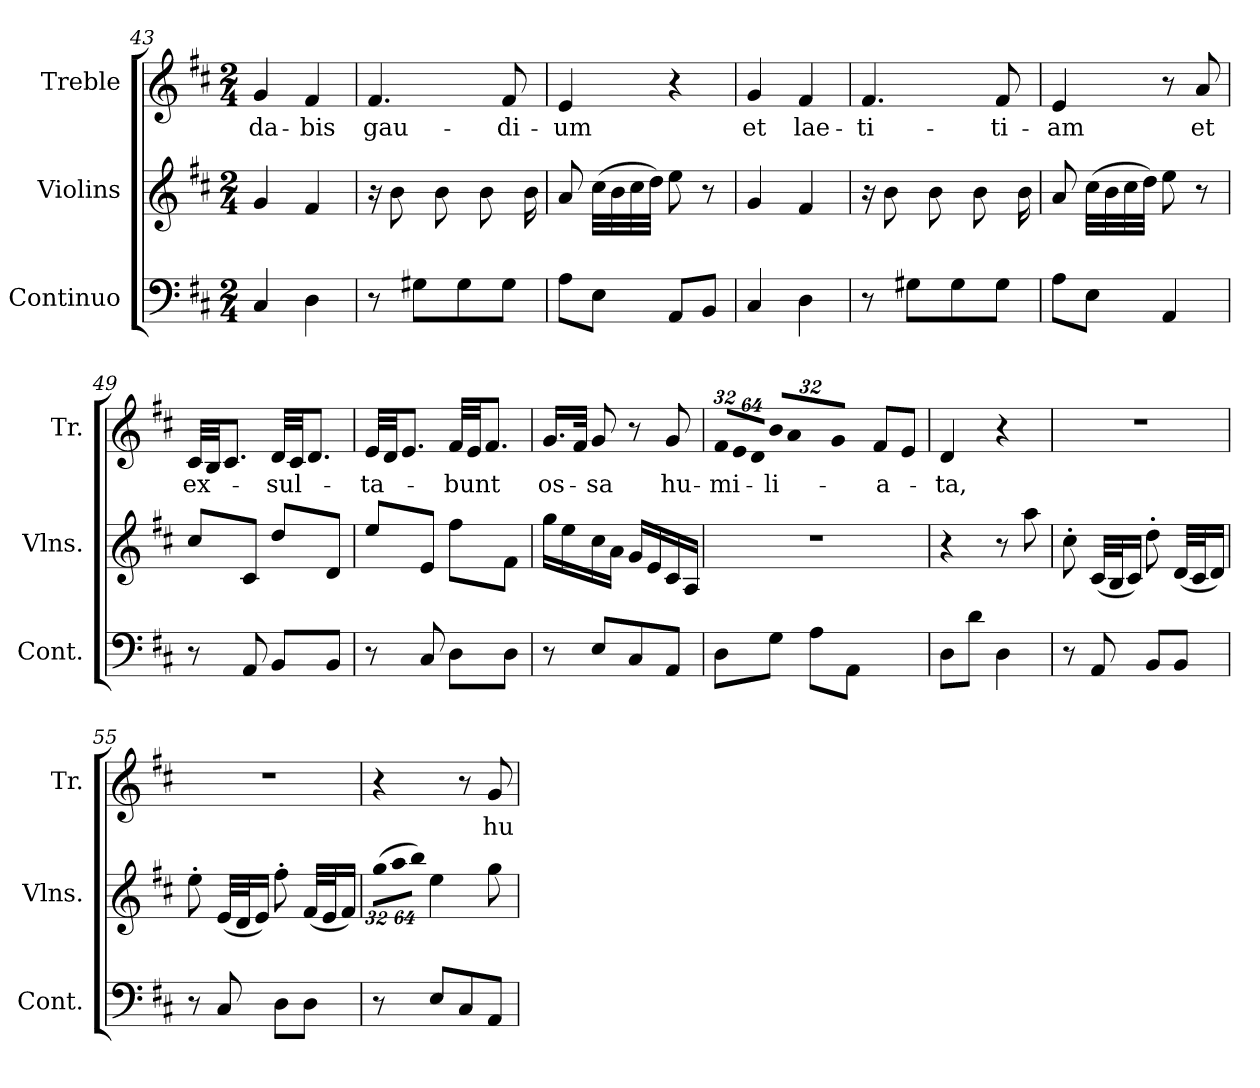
**kern	**kern	**kern	**text
*part3	*part2	*part1	*part1
*staff3	*staff2	*staff1	*staff1
*I"Continuo	*I"Violins	*I"Treble	*
*I'Cont.	*I'Vlns.	*I'Tr.	*
*clefF4	*clefG2	*clefG2	*
*k[f#c#]	*k[f#c#]	*k[f#c#]	*
*D:	*D:	*D:	*
*M2/4	*M2/4	*M2/4	*
=43	=43	=43	=43
!	!	!	!LO:LY:b:color=#000000
4C#i/	4gi/	4gi/	da-
!	!	!	!LO:LY:b:color=#000000
4Di\	4f#i/	4f#i/	-bis
=44	=44	=44	=44
!	!	!	!LO:LY:b:color=#000000
8r	16r	4.f#i/	gau-
.	8bi\	.	.
8G#Xi\L	.	.	.
.	8bi\	.	.
8G#i\	.	.	.
.	8bi\	.	.
!	!	!	!LO:LY:b:color=#000000
8G#i\J	.	8f#i/	-di-
.	16bi\	.	.
=45	=45	=45	=45
!	!	!	!LO:LY:b:color=#000000
8Ai\L	8ai/	4ei/	-um
8Ei\J	(32cc#i\LLL	.	.
.	32bi\	.	.
.	32cc#i\	.	.
.	32ddi\JJJ)	.	.
8AAi/L	8eei\	4r	.
8BBi/J	8r	.	.
=46	=46	=46	=46
!	!	!	!LO:LY:b:color=#000000
4C#i/	4gi/	4gi/	et
!	!	!	!LO:LY:b:color=#000000
4Di\	4f#i/	4f#i/	lae-
=47	=47	=47	=47
!	!	!	!LO:LY:b:color=#000000
8r	16r	4.f#i/	-ti-
.	8bi\	.	.
8G#Xi\L	.	.	.
.	8bi\	.	.
8G#i\	.	.	.
.	8bi\	.	.
!	!	!	!LO:LY:b:color=#000000
8G#i\J	.	8f#i/	-ti-
.	16bi\	.	.
=48	=48	=48	=48
!	!	!	!LO:LY:b:color=#000000
8Ai\L	8ai/	4ei/	-am
8Ei\J	(32cc#i\LLL	.	.
.	32bi\	.	.
.	32cc#i\	.	.
.	32ddi\JJJ)	.	.
4AAi/	8eei\	8r	.
!	!	!	!LO:LY:b:color=#000000
.	8r	8ai/	et
=49	=49	=49	=49
!	!	!	!LO:LY:b:color=#000000
8r	8cc#i/L	32c#i/LLL	ex-
.	.	32Bi/JJ	.
.	.	8.c#i/J	.
8AAi/	8c#i/J	.	.
!	!	!	!LO:LY:b:color=#000000
8BBi/L	8ddi/L	32di/LLL	-sul-
.	.	32c#i/JJ	.
.	.	8.di/J	.
8BBi/J	8di/J	.	.
!!LO:LB:g=z
=50	=50	=50	=50
!	!	!	!LO:LY:b:color=#000000
8r	8eei/L	32ei/LLL	-ta-
.	.	32di/JJ	.
.	.	8.ei/J	.
8C#i/	8ei/J	.	.
!	!	!	!LO:LY:b:color=#000000
8Di\L	8ff#i\L	32f#i/LLL	-bunt
.	.	32ei/JJ	.
.	.	8.f#i/J	.
8Di\J	8f#i\J	.	.
=51	=51	=51	=51
!	!	!	!LO:LY:b:color=#000000
8r	16ggi\LL	16.gi/LL	os-
.	16eei\	.	.
.	.	32f#i/JJk	.
!	!	!	!LO:LY:b:color=#000000
8Ei/L	16cc#i\	8gi/	-sa
.	16ai\JJ	.	.
8C#i/	16gi/LL	8r	.
.	16ei/	.	.
!	!	!	!LO:LY:b:color=#000000
8AAi/J	16c#i/	8gi/	hu-
.	16Ai/JJ	.	.
=52	=52	=52	=52
!	!LO:N:vis=1	!	!
*	*	*Xbrackettup	*
!	!	!LO:N:vis=16	!
!	!	!	!LO:LY:b:color=#000000
8Di\L	2r	512%21f#i/LL	-mi-
!	!	!LO:N:vis=16	!
.	.	1024%43ei/	.
!	!	!LO:N:vis=16	!
.	.	1024%43di/JJ	.
!	!	!LO:N:vis=16	!
!	!	!	!LO:LY:b:color=#000000
8Gi\J	.	512%21bi/LL	-li-
!	!	!LO:N:vis=16	!
.	.	1024%43ai/	.
!	!	!LO:N:vis=16	!
.	.	1024%43gi/JJ	.
!	!	!	!LO:LY:b:color=#000000
8Ai\L	.	8f#i/L	-a-
8AAi\J	.	8ei/J	.
=53	=53	=53	=53
!	!	!	!LO:LY:b:color=#000000
8Di\L	4r	4di/	-ta,
8di\J	.	.	.
4Di\	8r	4r	.
.	8aai\	.	.
=54	=54	=54	=54
!	!	!LO:N:vis=1	!
8r	8cc#'i\	2r	.
8AAi/	(32c#i/LLL	.	.
.	32Bi/J	.	.
.	16c#i/JJ)	.	.
8BBi/L	8dd'i\	.	.
8BBi/J	(32di/LLL	.	.
.	32c#i/J	.	.
.	16di/JJ)	.	.
=55	=55	=55	=55
!	!	!LO:N:vis=1	!
8r	8ee'i\	2r	.
8C#i/	(32ei/LLL	.	.
.	32di/J	.	.
.	16ei/JJ)	.	.
8Di\L	8ff#'i\	.	.
8Di\J	(32f#i/LLL	.	.
.	32ei/J	.	.
.	16f#i/JJ)	.	.
!!LO:LB:g=z
=56	=56	=56	=56
*	*Xbrackettup	*	*
!	!LO:N:vis=16	!	!
8r	(512%21ggi\LL	4r	.
!	!LO:N:vis=16	!	!
.	1024%43aai\	.	.
!	!LO:N:vis=16	!	!
.	1024%43bbi\JJ)	.	.
8Ei/L	4eei\	.	.
8C#i/	.	8r	.
!	!	!	!LO:LY:b:color=#000000
8AAi/J	8ggi\	8gi/	hu-
=	=	=	=
*-	*-	*-	*-
